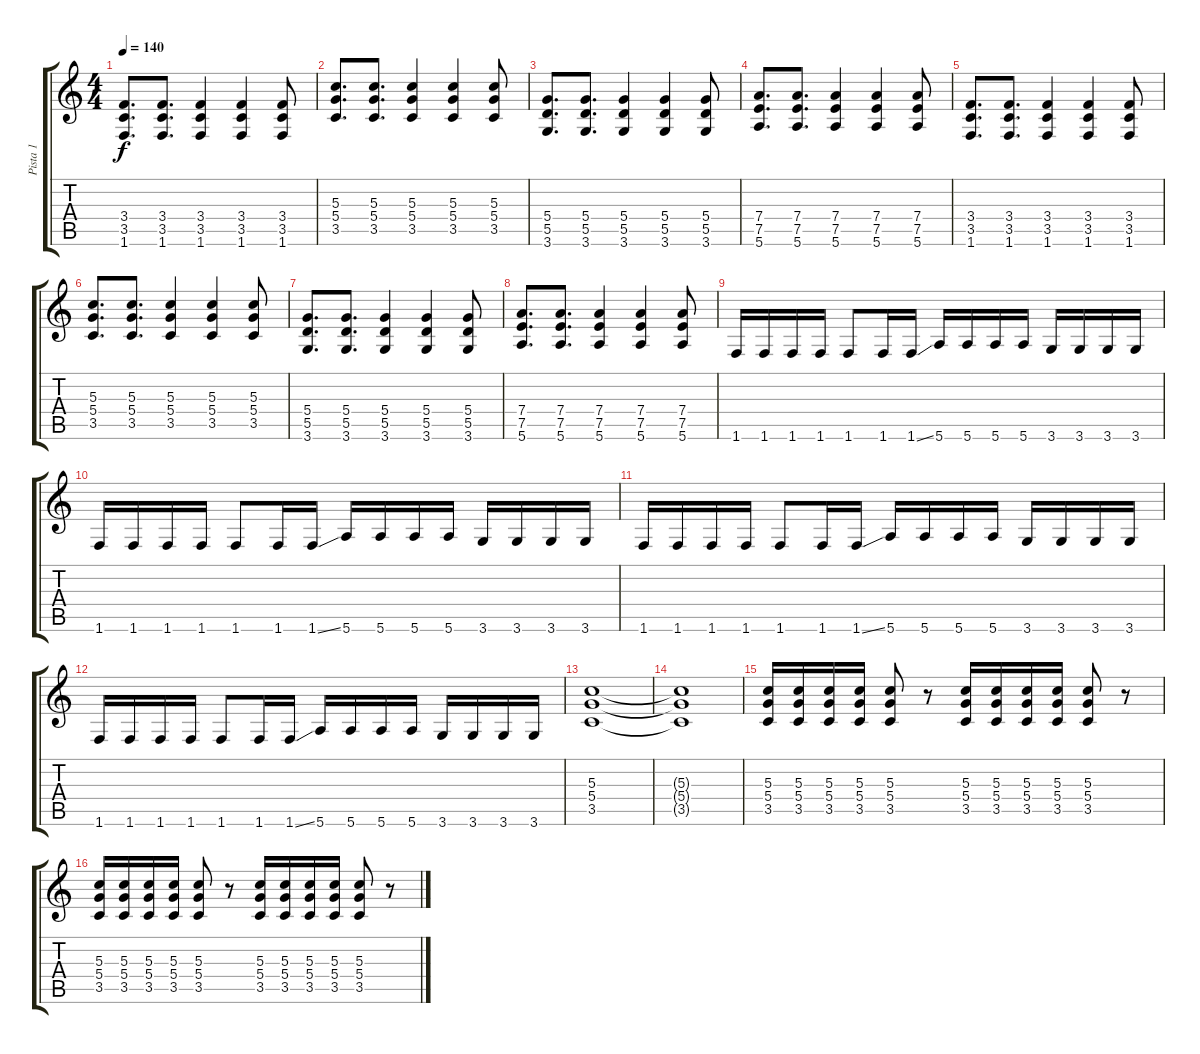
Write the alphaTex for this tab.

\track ("Pista 1" "Pista 1") {instrument distortionguitar}
\staff {score tabs}
\tuning (E4 B3 G3 D3 A2 E2) {hide}
\ts (4 4)
\tempo 140
\clef g2
\ks c
(3.4 3.5 1.6).8{d dy f} (3.4 3.5 1.6).8{d} (3.4 3.5 1.6).4 (3.4 3.5 1.6).4 (3.4 3.5 1.6).8 |
(5.3 5.4 3.5).8{d} (5.3 5.4 3.5).8{d} (5.3 5.4 3.5).4 (5.3 5.4 3.5).4 (5.3 5.4 3.5).8 |
(5.4 5.5 3.6).8{d} (5.4 5.5 3.6).8{d} (5.4 5.5 3.6).4 (5.4 5.5 3.6).4 (5.4 5.5 3.6).8 |
(7.4 7.5 5.6).8{d} (7.4 7.5 5.6).8{d} (7.4 7.5 5.6).4 (7.4 7.5 5.6).4 (7.4 7.5 5.6).8 |
(3.4 3.5 1.6).8{d} (3.4 3.5 1.6).8{d} (3.4 3.5 1.6).4 (3.4 3.5 1.6).4 (3.4 3.5 1.6).8 |
(5.3 5.4 3.5).8{d} (5.3 5.4 3.5).8{d} (5.3 5.4 3.5).4 (5.3 5.4 3.5).4 (5.3 5.4 3.5).8 |
(5.4 5.5 3.6).8{d} (5.4 5.5 3.6).8{d} (5.4 5.5 3.6).4 (5.4 5.5 3.6).4 (5.4 5.5 3.6).8 |
(7.4 7.5 5.6).8{d} (7.4 7.5 5.6).8{d} (7.4 7.5 5.6).4 (7.4 7.5 5.6).4 (7.4 7.5 5.6).8 |
1.6.16 1.6.16 1.6.16 1.6.16 1.6.8 1.6.16 1.6{ss}.16 5.6.16 5.6.16 5.6.16 5.6.16 3.6.16 3.6.16 3.6.16 3.6.16 |
1.6.16 1.6.16 1.6.16 1.6.16 1.6.8 1.6.16 1.6{ss}.16 5.6.16 5.6.16 5.6.16 5.6.16 3.6.16 3.6.16 3.6.16 3.6.16 |
1.6.16 1.6.16 1.6.16 1.6.16 1.6.8 1.6.16 1.6{ss}.16 5.6.16 5.6.16 5.6.16 5.6.16 3.6.16 3.6.16 3.6.16 3.6.16 |
1.6.16 1.6.16 1.6.16 1.6.16 1.6.8 1.6.16 1.6{ss}.16 5.6.16 5.6.16 5.6.16 5.6.16 3.6.16 3.6.16 3.6.16 3.6.16 |
(5.3 5.4 3.5).1 |
(5.3{t} 5.4{t} 3.5{t}).1 |
(5.3 5.4 3.5).16 (5.3 5.4 3.5).16 (5.3 5.4 3.5).16 (5.3 5.4 3.5).16 (5.3 5.4 3.5).8 r.8 (5.3 5.4 3.5).16 (5.3 5.4 3.5).16 (5.3 5.4 3.5).16 (5.3 5.4 3.5).16 (5.3 5.4 3.5).8 r.8 |
(5.3 5.4 3.5).16 (5.3 5.4 3.5).16 (5.3 5.4 3.5).16 (5.3 5.4 3.5).16 (5.3 5.4 3.5).8 r.8 (5.3 5.4 3.5).16 (5.3 5.4 3.5).16 (5.3 5.4 3.5).16 (5.3 5.4 3.5).16 (5.3 5.4 3.5).8 r.8
